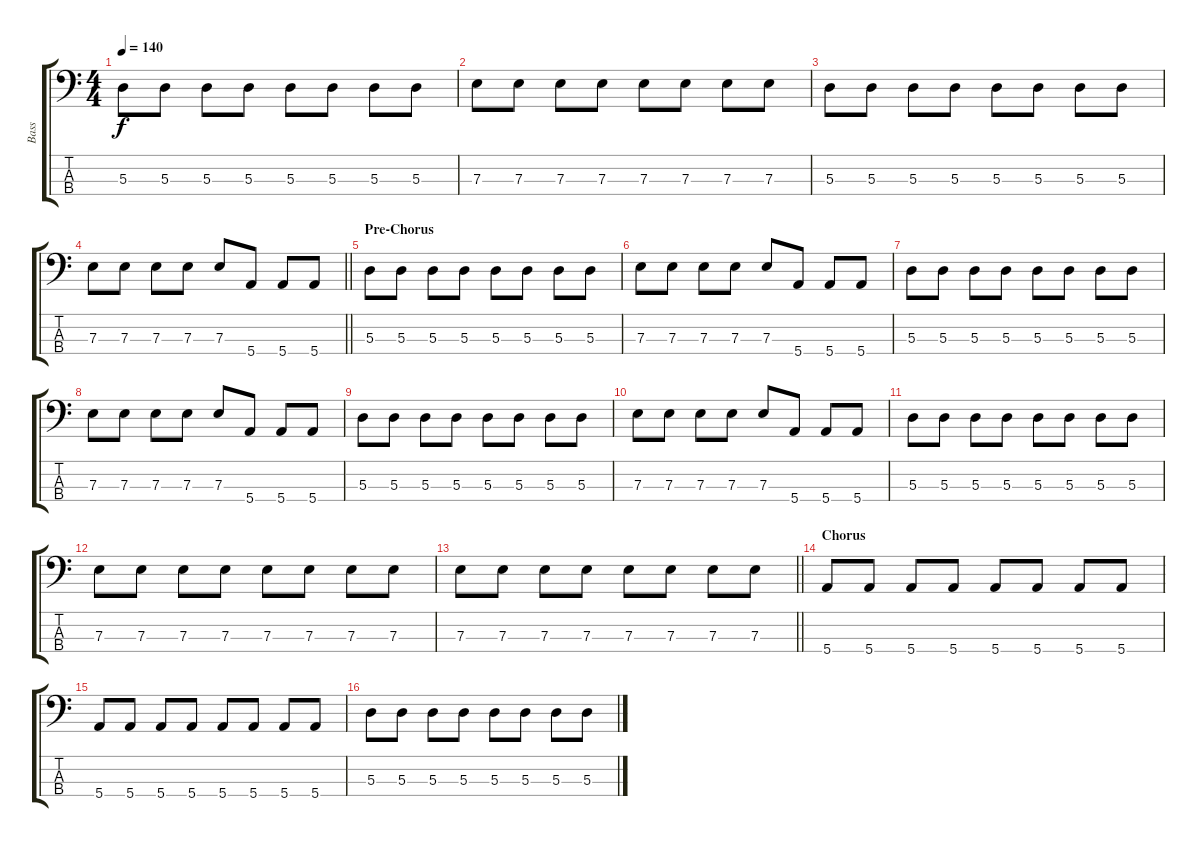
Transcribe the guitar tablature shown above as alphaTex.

\track ("Bass" "Bass") {instrument electricbasspick}
\staff {score tabs}
\tuning (G2 D2 A1 E1) {hide}
\ts (4 4)
\tempo 140
\clef f4
\ks c
5.3.8{dy f} 5.3.8 5.3.8 5.3.8 5.3.8 5.3.8 5.3.8 5.3.8 |
7.3.8 7.3.8 7.3.8 7.3.8 7.3.8 7.3.8 7.3.8 7.3.8 |
5.3.8 5.3.8 5.3.8 5.3.8 5.3.8 5.3.8 5.3.8 5.3.8 |
\barLineRight lightlight
7.3.8 7.3.8 7.3.8 7.3.8 7.3.8 5.4.8 5.4.8 5.4.8 |
\section ("" "Pre-Chorus")
5.3.8 5.3.8 5.3.8 5.3.8 5.3.8 5.3.8 5.3.8 5.3.8 |
7.3.8 7.3.8 7.3.8 7.3.8 7.3.8 5.4.8 5.4.8 5.4.8 |
5.3.8 5.3.8 5.3.8 5.3.8 5.3.8 5.3.8 5.3.8 5.3.8 |
7.3.8 7.3.8 7.3.8 7.3.8 7.3.8 5.4.8 5.4.8 5.4.8 |
5.3.8 5.3.8 5.3.8 5.3.8 5.3.8 5.3.8 5.3.8 5.3.8 |
7.3.8 7.3.8 7.3.8 7.3.8 7.3.8 5.4.8 5.4.8 5.4.8 |
5.3.8 5.3.8 5.3.8 5.3.8 5.3.8 5.3.8 5.3.8 5.3.8 |
7.3.8 7.3.8 7.3.8 7.3.8 7.3.8 7.3.8 7.3.8 7.3.8 |
\barLineRight lightlight
7.3.8 7.3.8 7.3.8 7.3.8 7.3.8 7.3.8 7.3.8 7.3.8 |
\section ("" "Chorus")
5.4.8 5.4.8 5.4.8 5.4.8 5.4.8 5.4.8 5.4.8 5.4.8 |
5.4.8 5.4.8 5.4.8 5.4.8 5.4.8 5.4.8 5.4.8 5.4.8 |
5.3.8 5.3.8 5.3.8 5.3.8 5.3.8 5.3.8 5.3.8 5.3.8
